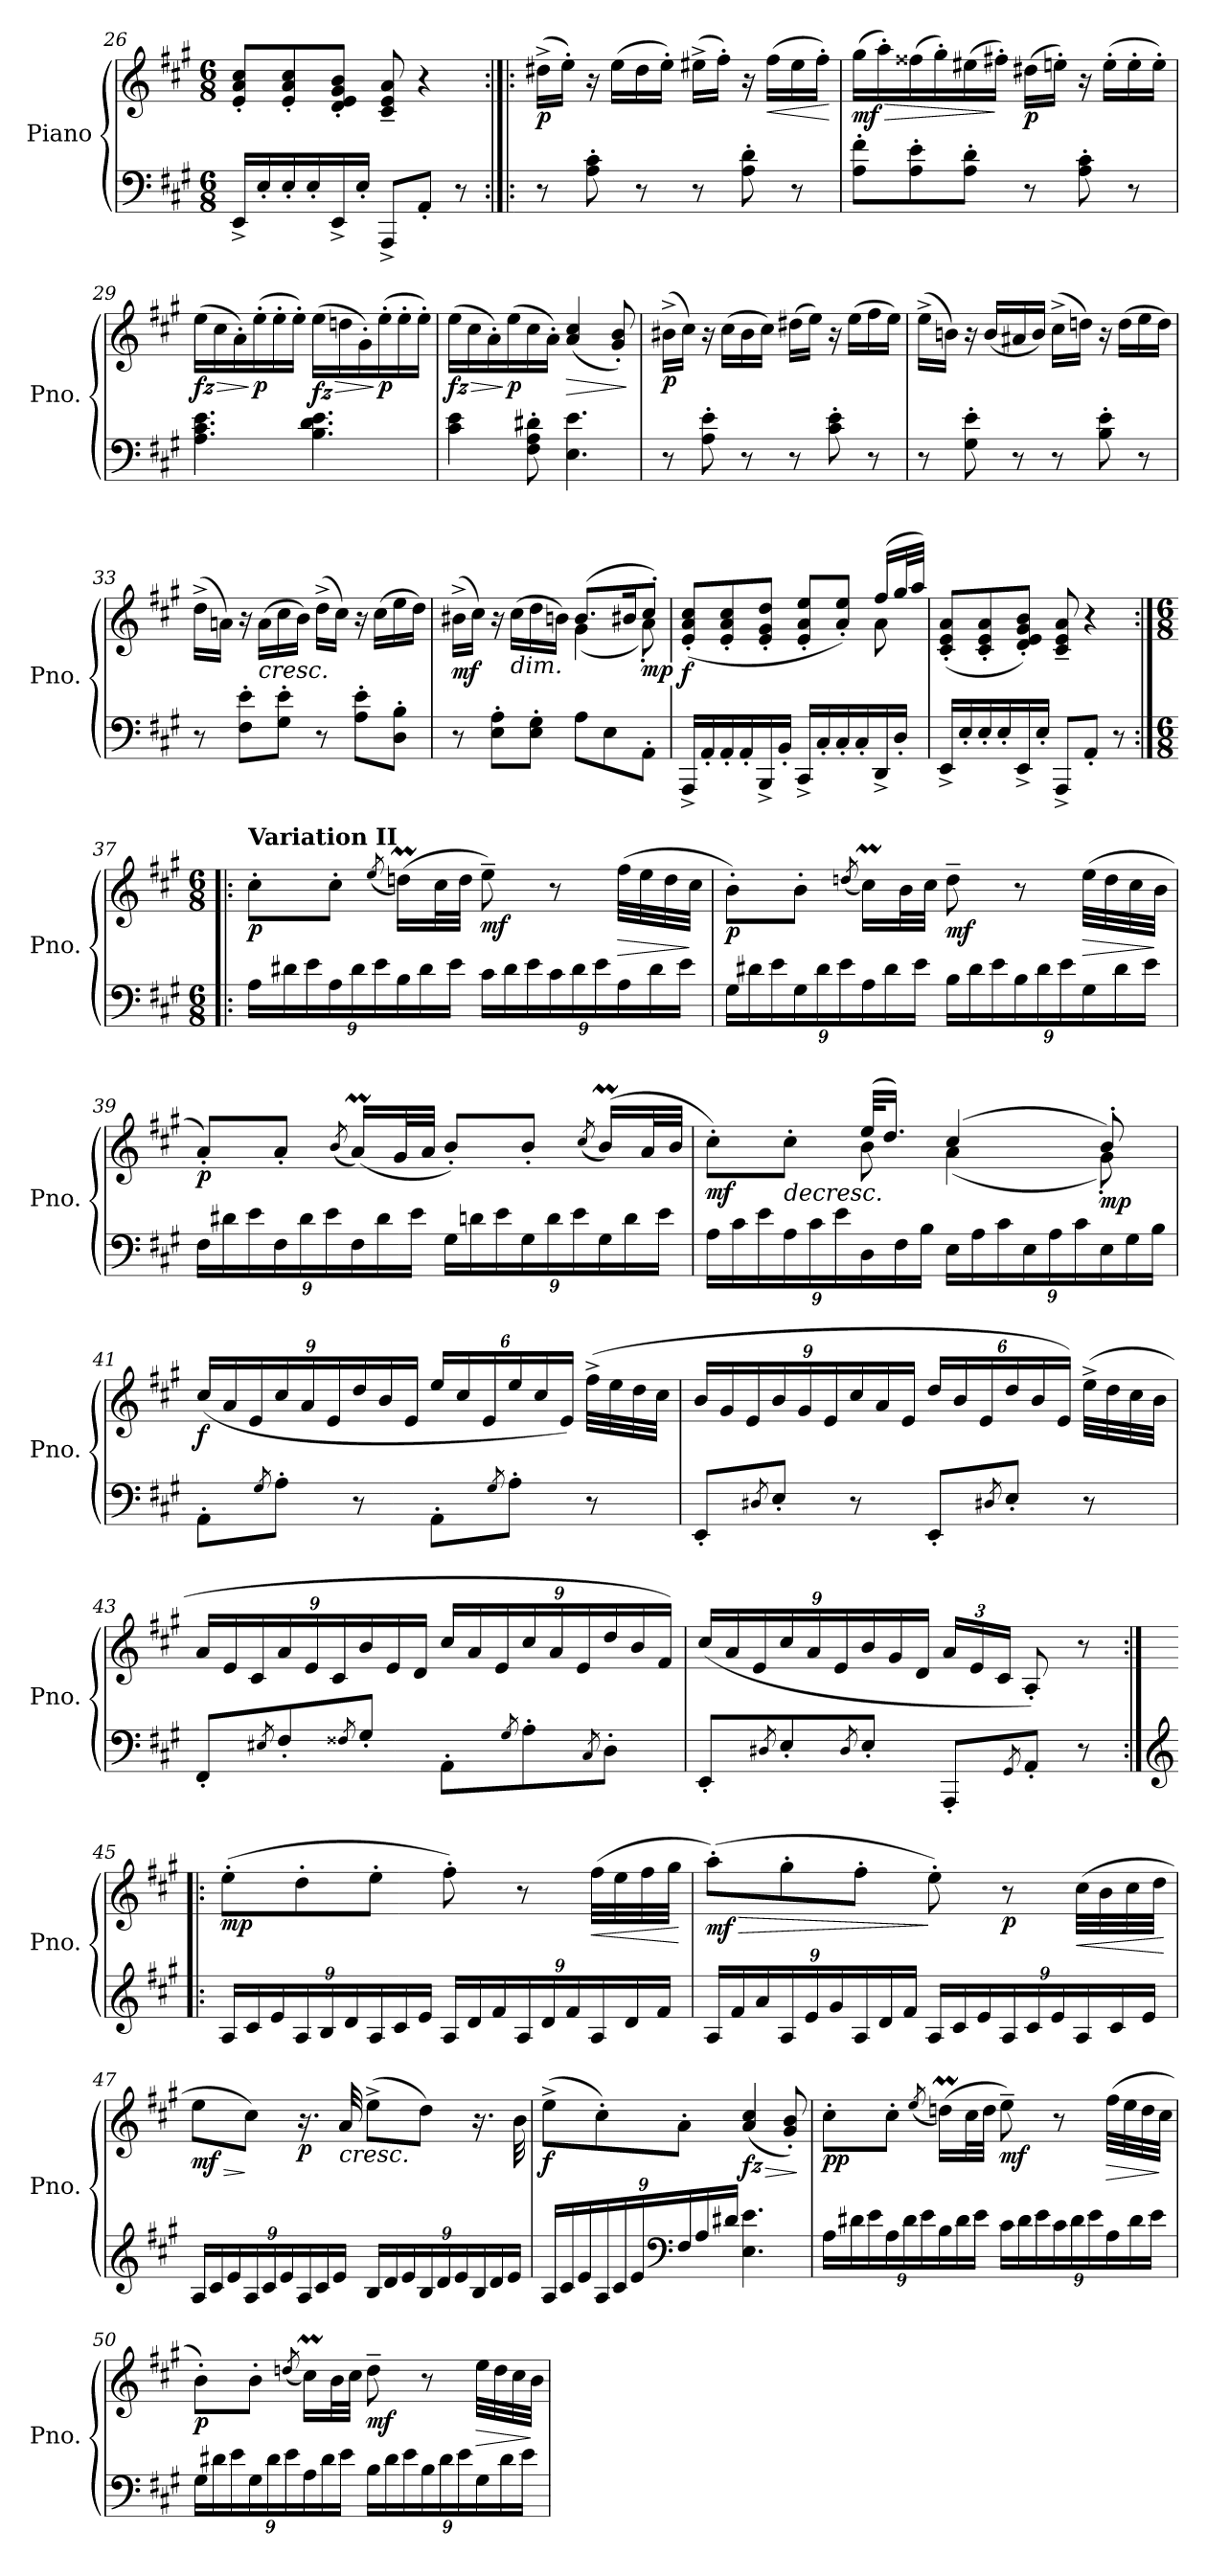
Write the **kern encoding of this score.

**kern	**kern	**dynam
*part1	*part1	*part1
*staff2	*staff1	*staff1/2
*I"Piano	*	*
*I'Pno.	*	*
*clefF4	*clefG2	*
*k[f#c#g#]	*k[f#c#g#]	*
*M6/8	*M6/8	*
=26	=26	=26
16EE^/LL	8e/' 8a/' 8cc#/'L	.
16E'/	.	.
16E'/	8e/' 8a/' 8cc#/'	.
16E'/	.	.
16EE^/	8d/' 8e/' 8g#/' 8b/'J	.
16E'/JJ	.	.
8AAA^/L	8c#/~ 8e/~ 8a/~	.
8AA'/J	4r	.
8r	.	.
=27:|!|:	=27:|!|:	=27:|!|:
!	!	!LO:DY:b
8r	(>16dd#X^\LL	p
.	16ee'\JJ)	.
8A\' 8c#\'	16r	.
.	(>16ee\LL	.
8r	16dd#\	.
.	16ee'\JJ)	.
8r	(>16ee#X^\LL	.
.	16ff#'\JJ)	.
8A\' 8d\'	16r	.
!	!	!LO:HP:b
.	(>16ff#\LL	<
8r	16ee#\	.
.	16ff#'\JJ)	.
.	.	[
!!LO:LB:g=z
=28	=28	=28
!	!	!LO:HP:b
!	!	!LO:DY:n=1:b
8A\' 8f#\'L	(>16gg#\LL	> mf
.	16aa'\)	.
8A\' 8e\'	(>16ff##X\	.
.	16gg#'\)	.
8A\' 8d\'J	(>16ee#X\	.
.	16ff#X'\JJ)	]
!	!	!LO:DY:n=2:b
8r	(>16dd#X\LL	p
.	16een'\JJ)	.
8A\' 8c#\'	16r	.
.	(>16ee'\LL	.
8r	16ee'\	.
.	16ee'\JJ)	.
=29	=29	=29
!	!	!LO:HP:b
!	!	!LO:DY:n=1:b
4.A\ 4.c#\ 4.e\	(>16ee\LL	> fz
.	16cc#\	.
.	16a'\)	.
!	!	!LO:DY:n=2:b
.	(>16ee'\	] p
.	16ee'\	.
.	16ee'\JJ)	.
!	!	!LO:HP:b
!	!	!LO:DY:n=3:b
4.B\ 4.d\ 4.e\	(>16ee\LL	> fz
.	16ddn\	.
.	16g#'\)	.
!	!	!LO:DY:n=4:b
.	(>16ee'\	] p
.	16ee'\	.
.	16ee'\JJ)	.
=30	=30	=30
!	!	!LO:HP:b
!	!	!LO:DY:n=1:b
4c#\ 4e\	(>16ee\LL	> fz
.	16cc#\	.
.	16a'\)	.
!	!	!LO:DY:n=2:b
.	(>16ee\	] p
8F#\' 8A\' 8d#X\'	16cc#\	.
.	16a'\JJ)	.
!	!	!LO:HP:b
4.E\ 4.e\	(<4a/ 4cc#/	>
.	8g#/' 8b/')	.
.	.	]
!!LO:LB:g=z
=31	=31	=31
!	!	!LO:DY:b
8r	(>16b#X^\LL	p
.	16cc#\JJ)	.
8A\' 8e\'	16r	.
.	(>16cc#\LL	.
8r	16b#\	.
.	16cc#\JJ)	.
8r	(>16dd#X\LL	.
.	16ee\JJ)	.
8c#\' 8e\'	16r	.
.	(>16ee\LL	.
8r	16ff#\	.
.	16ee\JJ)	.
=32	=32	=32
8r	(>16ee^\LL	.
.	16bn\JJ)	.
8G#\' 8e\'	16r	.
.	(<16b/LL	.
8r	16a#X/	.
.	16b/JJ)	.
8r	(>16cc#^\LL	.
.	16ddn\JJ)	.
8B\' 8e\'	16r	.
.	(>16dd\LL	.
8r	16ee\	.
.	16dd\JJ)	.
=33	=33	=33
8r	(>16dd^\LL	.
.	16an\JJ)	.
8F#\' 8e\'L	16r	.
!	!LO:TX:b:i:t=cresc.	!
.	(>16a\LL	.
8G#\' 8e\'J	16cc#\	.
.	16b\JJ)	.
8r	(>16dd^\LL	.
.	16cc#\JJ)	.
8A\' 8e\'L	16r	.
.	(>16cc#\LL	.
8D\' 8B\'J	16ee\	.
.	16dd\JJ)	.
!!LO:PB:g=z
=34	=34	=34
*	*^	*
!	!	!	!LO:DY:b
8r	(>16b#X^\LL	4.ryy	mf
.	16cc#\JJ)	.	.
8E\' 8A\'L	16r	.	.
!	!LO:TX:b:i:t=dim.	!	!
.	(>16cc#\LL	.	.
8E\' 8G#\'J	16dd\	.	.
.	16bn\JJ)	.	.
8A\L	(>8.b/L	(<4g#\	.
8E\	.	.	.
.	16b#X/K	.	.
!	!	!	!LO:DY:b
8AA'\J	8cc#'/J)	8a'\)	mp
=35	=35	=35	=35
!	!	!	!LO:DY:b
16AAA^/LL	(<8e/' 8a/' 8cc#/'L	8ryy	f
16AA'/	.	.	.
*	*v	*v	*
16AA'/	8e/' 8a/' 8cc#/'	.
16AA'/	.	.
16BBB^/	8e/' 8g#/' 8dd/'J	.
16BB'/JJ	.	.
16CC#^/LL	8e/' 8a/' 8ee/'L	.
16C#'/	.	.
16C#'/	8a/' 8ee/'J)	.
16C#'/	.	.
*	*^	*
16DD^/	(>16ff#/LL	8a\	.
16D'/JJ	32gg#/L	.	.
.	32aa/JJJ)	.	.
*	*v	*v	*
=36	=36	=36
16EE^/LL	(<8c#/' 8e/' 8a/'L	.
16E'/	.	.
16E'/	8c#/' 8e/' 8a/'	.
16E'/	.	.
16EE^/	8d/' 8e/' 8g#/' 8b/'J)	.
16E'/JJ	.	.
8AAA^/L	8c#/~ 8e/~ 8a/~	.
8AA'/J	4r	.
8r	.	.
!!LO:PB:g=z
=37:|!|:	=37:|!|:	=37:|!|:
*M6/8	*M6/8	*
*Xbrackettup	*	*
!	!LO:TX:B:t=Variation  II	!
!	!	!LO:DY:b
24A\LL	8cc#'\L	p
24d#X\	.	.
24e\	.	.
24A\	8cc#'\J	.
24d#\	.	.
24e\	.	.
.	(<8qee/	.
24B\	(>16ddnM\LL)	.
24d#\	.	.
.	32cc#\L	.
24e\JJ	.	.
.	32dd\JJJ	.
!	!	!LO:DY:b
24c#\LL	8ee~\)	mf
24d#\	.	.
24e\	.	.
24c#\	8r	.
24d#\	.	.
24e\	.	.
!	!	!LO:HP:b
24A\	(>32ff#\LLL	>
.	32ee\	.
24d#\	.	.
.	32dd\	.
24e\JJ	.	.
.	32cc#\JJJ	]
!!LO:LB:g=z
=38	=38	=38
!	!	!LO:DY:b
24G#\LL	8b'\L)	p
24d#X\	.	.
24e\	.	.
24G#\	8b'\J	.
24d#\	.	.
24e\	.	.
.	(<8qddn/	.
24A\	16cc#m\LL)	.
24d#\	.	.
.	32b\L	.
24e\JJ	.	.
.	32cc#\JJJ	.
!	!	!LO:DY:b
24B\LL	8dd~\	mf
24d#\	.	.
24e\	.	.
24B\	8r	.
24d#\	.	.
24e\	.	.
!	!	!LO:HP:b
24G#\	(>32ee\LLL	>
.	32dd\	.
24d#\	.	.
.	32cc#\	.
24e\JJ	.	.
.	32b\JJJ	]
!!LO:LB:g=z
=39	=39	=39
!	!	!LO:DY:b
24F#\LL	8a'/L)	p
24d#X\	.	.
24e\	.	.
24F#\	8a'/J	.
24d#\	.	.
24e\	.	.
.	(<8qb/	.
24F#\	(<16aM/LL)	.
24d#\	.	.
.	32g#/L	.
24e\JJ	.	.
.	32a/JJJ	.
24G#\LL	8b'/L)	.
24dn\	.	.
24e\	.	.
24G#\	8b'/J	.
24d\	.	.
24e\	.	.
.	(<8qcc#/	.
24G#\	(>16bM/LL)	.
24d\	.	.
.	32a/L	.
24e\JJ	.	.
.	32b/JJJ	.
=40	=40	=40
*	*^	*
!	!	!	!LO:DY:b
24A\LL	8cc#'\L)	4ryy	mf
24c#\	.	.	.
24e\	.	.	.
!	!	!	!LO:HP:b
24A\	8cc#'\J	.	>
24c#\	.	.	.
24e\	.	.	.
24D\	(>32ee/KLL	8b\	.
.	16.dd/JJ)	.	.
24F#\	.	.	.
24B\JJ	.	.	.
24E\LL	(>4cc#/	(<4a\	.
24A\	.	.	.
24c#\	.	.	.
24E\	.	.	.
24A\	.	.	.
24c#\	.	.	.
!	!	!	!LO:DY:b
24E\	8b'/)	8g#'\)	mp
24G#\	.	.	.
24B\JJ	.	.	.
*	*v	*v	*
.	.	]
!!LO:LB:g=z
=41	=41	=41
*	*Xbrackettup	*
!	!	!LO:DY:b
8AA'\L	(<24cc#/LL	f
.	24a/	.
.	24e/	.
8qG#/	.	.
8A'\J	24cc#/	.
.	24a/	.
.	24e/	.
8r	24dd/	.
.	24b/	.
.	24e/JJ	.
8AA'\L	24ee/LL	.
.	24cc#/	.
.	24e/	.
8qG#/	.	.
8A'\J	24ee/	.
.	24cc#/	.
.	24e/JJ)	.
8r	(>32ff#^\LLL	.
.	32ee\	.
.	32dd\	.
.	32cc#\JJJ	.
=42	=42	=42
8EE'/L	24b/LL	.
.	24g#/	.
.	24e/	.
8qD#X/	.	.
8E'/J	24b/	.
.	24g#/	.
.	24e/	.
8r	24cc#/	.
.	24a/	.
.	24e/JJ	.
8EE'/L	24dd/LL	.
.	24b/	.
.	24e/	.
8qD#X/	.	.
8E'/J	24dd/	.
.	24b/	.
.	24e/JJ)	.
8r	(>32ee^\LLL	.
.	32dd\	.
.	32cc#\	.
.	32b\JJJ	.
!!LO:LB:g=z
=43	=43	=43
8FF#'/L	24a/LL	.
.	24e/	.
.	24c#/	.
8qE#X/	.	.
8F#'/	24a/	.
.	24e/	.
.	24c#/	.
8qF##X/	.	.
8G#'/J	24b/	.
.	24e/	.
.	24d/JJ	.
8AA'\L	24cc#/LL	.
.	24a/	.
.	24e/	.
8qG#/	.	.
8A'\	24cc#/	.
.	24a/	.
.	24e/	.
8qC#/	.	.
8D'\J	24dd/	.
.	24b/	.
.	24f#/JJ)	.
=44	=44	=44
8EE'/L	(>24cc#/LL	.
.	24a/	.
.	24e/	.
8qD#X/	.	.
8E'/	24cc#/	.
.	24a/	.
.	24e/	.
8qD#/	.	.
8E'/J	24b/	.
.	24g#/	.
.	24d/JJ	.
8AAA'/L	24a/LL	.
.	24e/	.
.	24c#/JJ	.
8qGG#/	.	.
8AA'/J	8A'/)	.
8r	8r	.
!!LO:PB:g=z
=45:|!|:	=45:|!|:	=45:|!|:
*clefG2	*	*
!	!	!LO:DY:b
24A/LL	(>8ee'\L	mp
24c#/	.	.
24e/	.	.
24A/	8dd'\	.
24B/	.	.
24d/	.	.
24A/	8ee'\J	.
24c#/	.	.
24e/JJ	.	.
24A/LL	8ff#'\)	.
24d/	.	.
24f#/	.	.
24A/	8r	.
24d/	.	.
24f#/	.	.
!	!	!LO:HP:b
24A/	(>32ff#\LLL	<
.	32ee\	.
24d/	.	.
.	32ff#\	.
24f#/JJ	.	.
.	32gg#\JJJ	.
.	.	[
=46	=46	=46
!	!	!LO:HP:b
!	!	!LO:DY:n=1:b
24A/LL	(>8aa'\L)	> mf
24f#/	.	.
24a/	.	.
24A/	8gg#'\	.
24e/	.	.
24g#/	.	.
24A/	8ff#'\J	.
24d/	.	.
24f#/JJ	.	.
24A/LL	8ee'\)	]
24c#/	.	.
24e/	.	.
!	!	!LO:DY:n=2:b
24A/	8r	p
24c#/	.	.
24e/	.	.
!	!	!LO:HP:b
24A/	(>32cc#\LLL	<
.	32b\	.
24c#/	.	.
.	32cc#\	.
24e/JJ	.	.
.	32dd\JJJ	.
.	.	[
!!LO:LB:g=z
=47	=47	=47
!	!	!LO:HP:b
!	!	!LO:DY:n=1:b
24A/LL	8ee\L	> mf
24c#/	.	.
24e/	.	.
24A/	8cc#\J)	]
24c#/	.	.
24e/	.	.
!	!	!LO:DY:n=2:b
24A/	16.r	p
24c#/	.	.
24e/JJ	.	.
!	!LO:TX:b:i:t=cresc.	!
.	32a/	.
24B/LL	(>8ee^\L	.
24d/	.	.
24e/	.	.
24B/	8dd\J)	.
24d/	.	.
24e/	.	.
24B/	16.r	.
24d/	.	.
24e/JJ	.	.
.	32b\	.
=48	=48	=48
!	!	!LO:DY:b
24A/LL	(>8ee^\L	f
24c#/	.	.
24e/	.	.
24A/	8cc#'\)	.
24c#/	.	.
24e/	.	.
*clefF4	*	*
24F#/	8a'\J	.
24A/	.	.
24d#X/JJ	.	.
!	!	!LO:HP:b
!	!	!LO:DY:n=1:b
4.E\ 4.e\	(<4a/ 4cc#/	> fz
.	8g#/' 8b/')	.
.	.	]
!!LO:LB:g=z
=49	=49	=49
!	!	!LO:DY:b
!	!	!LO:DY:n=1:b
24A\LL	8cc#'\L	p p
24d#X\	.	.
24e\	.	.
24A\	8cc#'\J	.
24d#\	.	.
24e\	.	.
.	(<8qee/	.
24B\	(>16ddnM\LL)	.
24d#\	.	.
.	32cc#\L	.
24e\JJ	.	.
.	32dd\JJJ	.
!	!	!LO:DY:n=2:b
24c#\LL	8ee~\)	mf
24d#\	.	.
24e\	.	.
24c#\	8r	.
24d#\	.	.
24e\	.	.
!	!	!LO:HP:b
24A\	(>32ff#\LLL	>
.	32ee\	.
24d#\	.	.
.	32dd\	.
24e\JJ	.	.
.	32cc#\JJJ	]
!!LO:LB:g=z
=50	=50	=50
!	!	!LO:DY:b
24G#\LL	8b'\L)	p
24d#X\	.	.
24e\	.	.
24G#\	8b'\J	.
24d#\	.	.
24e\	.	.
.	(<8qddn/	.
24A\	16cc#m\LL)	.
24d#\	.	.
.	32b\L	.
24e\JJ	.	.
.	32cc#\JJJ	.
!	!	!LO:DY:b
24B\LL	8dd~\	mf
24d#\	.	.
24e\	.	.
24B\	8r	.
24d#\	.	.
24e\	.	.
!	!	!LO:HP:b
24G#\	32ee\LLL	>
.	32dd\	.
24d#\	.	.
.	32cc#\	.
24e\JJ	.	.
.	32b\JJJ	]
=	=	=
*-	*-	*-
